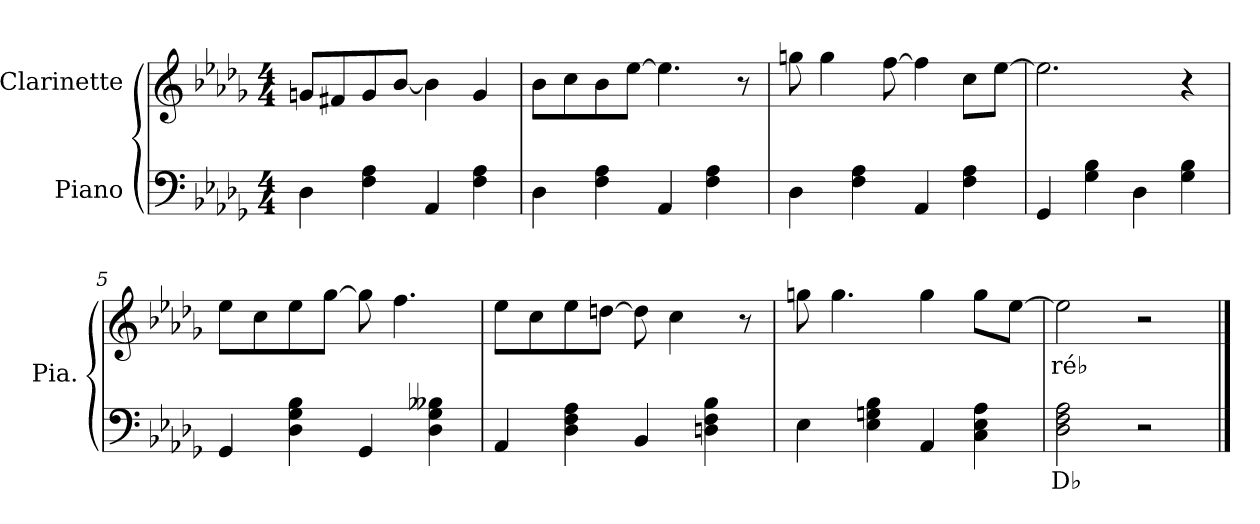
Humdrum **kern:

**kern	**text	**kern	**text
*part2	*part2	*part1	*part1
*staff2	*staff2	*staff1	*staff1
*I"Piano	*	*I"Clarinette	*
*I'Pia.	*	*	*
*clefF4	*	*clefG2	*
*	*	*ITrd1c2	*
*k[b-e-a-d-g-]	*	*k[b-e-a-d-g-c-f-]	*
*M4/4	*	*M4/4	*
*MM110	*	*MM110	*
=1	=1	=1	=1
4D-\	.	8fn/L	.
.	.	8en/	.
4F\ 4A-\	.	8f/	.
.	.	[8a-/J	.
4AA-/	.	4a-\]	.
4F\ 4A-\	.	4f/	.
=2	=2	=2	=2
4D-\	.	8a-\L	.
.	.	8b-\	.
4F\ 4A-\	.	8a-\	.
.	.	[8dd-\J	.
4AA-/	.	4.dd-\]	.
4F\ 4A-\	.	.	.
.	.	8r	.
=3	=3	=3	=3
4D-\	.	8ffn\	.
.	.	4ff\	.
4F\ 4A-\	.	.	.
.	.	[8ee-\	.
4AA-/	.	4ee-\]	.
4F\ 4A-\	.	8b-\L	.
.	.	[8dd-\J	.
!!LO:LB:g=z
=4	=4	=4	=4
4GG-/	.	2.dd-\]	.
4G-\ 4B-\	.	.	.
4D-\	.	.	.
4G-\ 4B-\	.	4r	.
=5	=5	=5	=5
4GG-/	.	8dd-\L	.
.	.	8b-\	.
4D-\ 4G-\ 4B-\	.	8dd-\	.
.	.	[8ff-\J	.
4GG-/	.	8ff-\]	.
.	.	4.ee-\	.
4D-\ 4G-\ 4B--X\	.	.	.
=6	=6	=6	=6
4AA-/	.	8dd-\L	.
.	.	8b-\	.
4D-\ 4F\ 4A-\	.	8dd-\	.
.	.	[8ccn\J	.
4BB-/	.	8cc\]	.
.	.	4b-\	.
4Dn\ 4F\ 4B-\	.	.	.
.	.	8r	.
!!LO:LB:g=z
=7	=7	=7	=7
4E-\	.	8ffn\	.
.	.	4.ff\	.
4E-\ 4Gn\ 4B-\	.	.	.
4AA-/	.	4ff\	.
4C\ 4E-\ 4A-\	.	8ff\L	.
.	.	[8dd-\J	.
=8	=8	=8	=8
2D-\ 2F\ 2A-\	D♭	2dd-\]	ré♭
2r	.	2r	.
==	==	==	==
*-	*-	*-	*-
